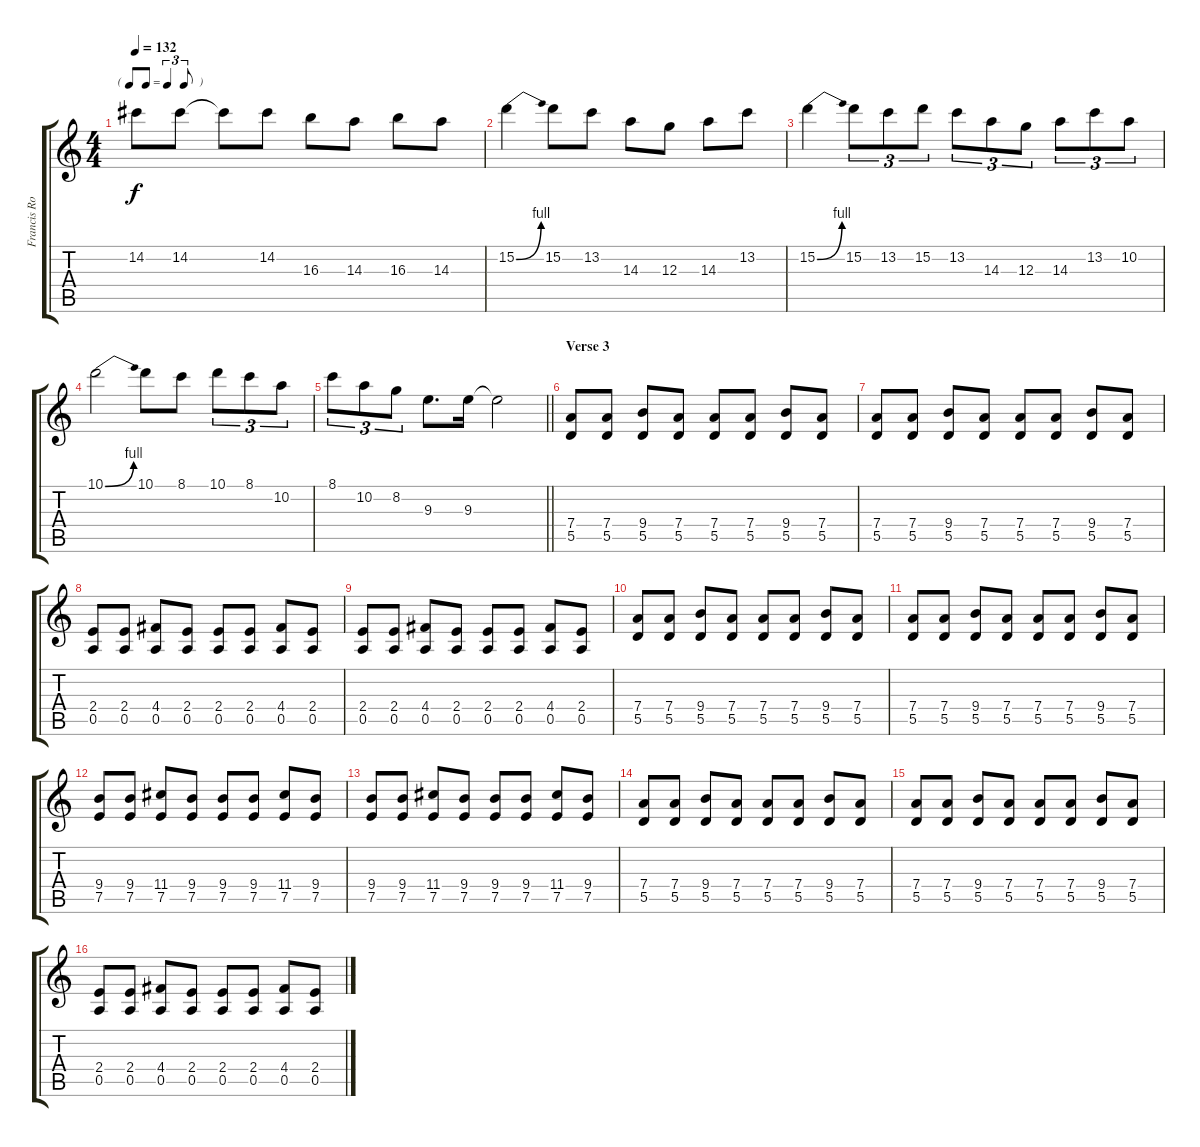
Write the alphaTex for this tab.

\track ("Francis Rossi" "Francis Ro") {instrument overdrivenguitar}
\staff {score tabs}
\tuning (E4 B3 G3 D3 A2 E2) {hide}
\ts (4 4)
\tf triplet8th
\tempo 132
\clef g2
\ks c
14.2.8{dy f} 14.2.8 14.2{t}.8 14.2.8 16.3.8 14.3.8 16.3.8 14.3.8 |
15.2{be (bend 0 0 60 4)}.4 15.2.8 13.2.8 14.3.8 12.3.8 14.3.8 13.2.8 |
15.2{be (bend 0 0 60 4)}.4 15.2.8{tu (3 2)} 13.2.8{tu (3 2)} 15.2.8{tu (3 2)} 13.2.8{tu (3 2)} 14.3.8{tu (3 2)} 12.3.8{tu (3 2)} 14.3.8{tu (3 2)} 13.2.8{tu (3 2)} 10.2.8{tu (3 2)} |
10.1{be (bend 0 0 60 4)}.2 10.1.8 8.1.8 10.1.8{tu (3 2)} 8.1.8{tu (3 2)} 10.2.8{tu (3 2)} |
\barLineRight lightlight
8.1.8{tu (3 2)} 10.2.8{tu (3 2)} 8.2.8{tu (3 2)} 9.3.8{d} 9.3.16 9.3{t}.2 |
\section ("" "Verse 3")
(7.4 5.5).8 (7.4 5.5).8 (9.4 5.5).8 (7.4 5.5).8 (7.4 5.5).8 (7.4 5.5).8 (9.4 5.5).8 (7.4 5.5).8 |
(7.4 5.5).8 (7.4 5.5).8 (9.4 5.5).8 (7.4 5.5).8 (7.4 5.5).8 (7.4 5.5).8 (9.4 5.5).8 (7.4 5.5).8 |
(2.4 0.5).8 (2.4 0.5).8 (4.4 0.5).8 (2.4 0.5).8 (2.4 0.5).8 (2.4 0.5).8 (4.4 0.5).8 (2.4 0.5).8 |
(2.4 0.5).8 (2.4 0.5).8 (4.4 0.5).8 (2.4 0.5).8 (2.4 0.5).8 (2.4 0.5).8 (4.4 0.5).8 (2.4 0.5).8 |
(7.4 5.5).8 (7.4 5.5).8 (9.4 5.5).8 (7.4 5.5).8 (7.4 5.5).8 (7.4 5.5).8 (9.4 5.5).8 (7.4 5.5).8 |
(7.4 5.5).8 (7.4 5.5).8 (9.4 5.5).8 (7.4 5.5).8 (7.4 5.5).8 (7.4 5.5).8 (9.4 5.5).8 (7.4 5.5).8 |
(9.4 7.5).8 (9.4 7.5).8 (11.4 7.5).8 (9.4 7.5).8 (9.4 7.5).8 (9.4 7.5).8 (11.4 7.5).8 (9.4 7.5).8 |
(9.4 7.5).8 (9.4 7.5).8 (11.4 7.5).8 (9.4 7.5).8 (9.4 7.5).8 (9.4 7.5).8 (11.4 7.5).8 (9.4 7.5).8 |
(7.4 5.5).8 (7.4 5.5).8 (9.4 5.5).8 (7.4 5.5).8 (7.4 5.5).8 (7.4 5.5).8 (9.4 5.5).8 (7.4 5.5).8 |
(7.4 5.5).8 (7.4 5.5).8 (9.4 5.5).8 (7.4 5.5).8 (7.4 5.5).8 (7.4 5.5).8 (9.4 5.5).8 (7.4 5.5).8 |
(2.4 0.5).8 (2.4 0.5).8 (4.4 0.5).8 (2.4 0.5).8 (2.4 0.5).8 (2.4 0.5).8 (4.4 0.5).8 (2.4 0.5).8
